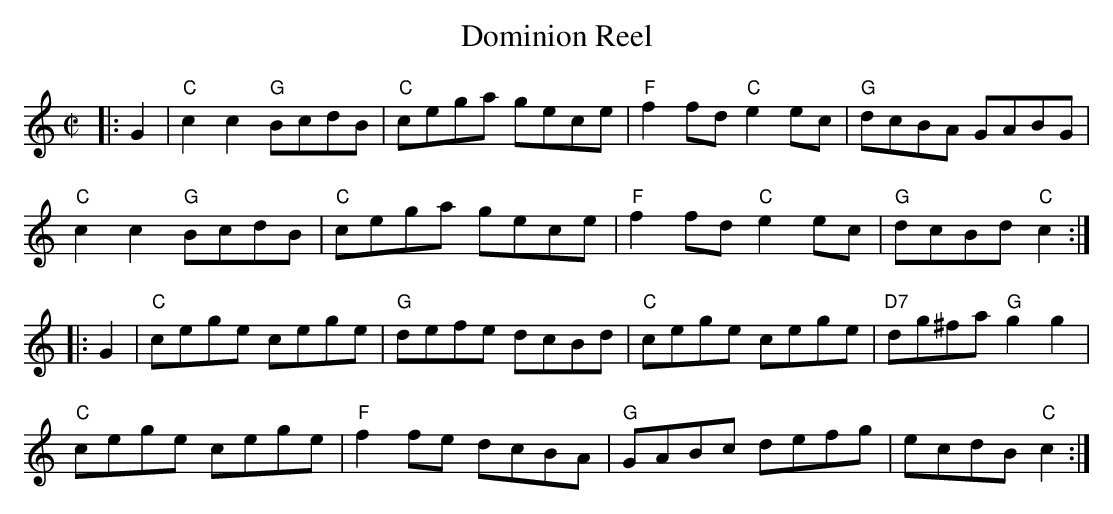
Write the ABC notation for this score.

X:1
T:Dominion Reel
L:1/8
M:C|
K:C
|:G2 | "C"c2 c2 "G"BcdB | "C"cega gece | "F"f2 fd "C" e2ec | "G" dcBA GABG|
"C"c2 c2 "G"BcdB | "C"cega gece | "F"f2 fd "C" e2ec | "G" dcBd "C"c2:|
|:G2 | "C"cege cege | "G" defe dcBd| "C"cege cege | "D7"dg^fa "G"g2g2|
 "C"cege cege | "F" f2 fe dcBA| "G"GABc defg | ecdB "C"c2:|
